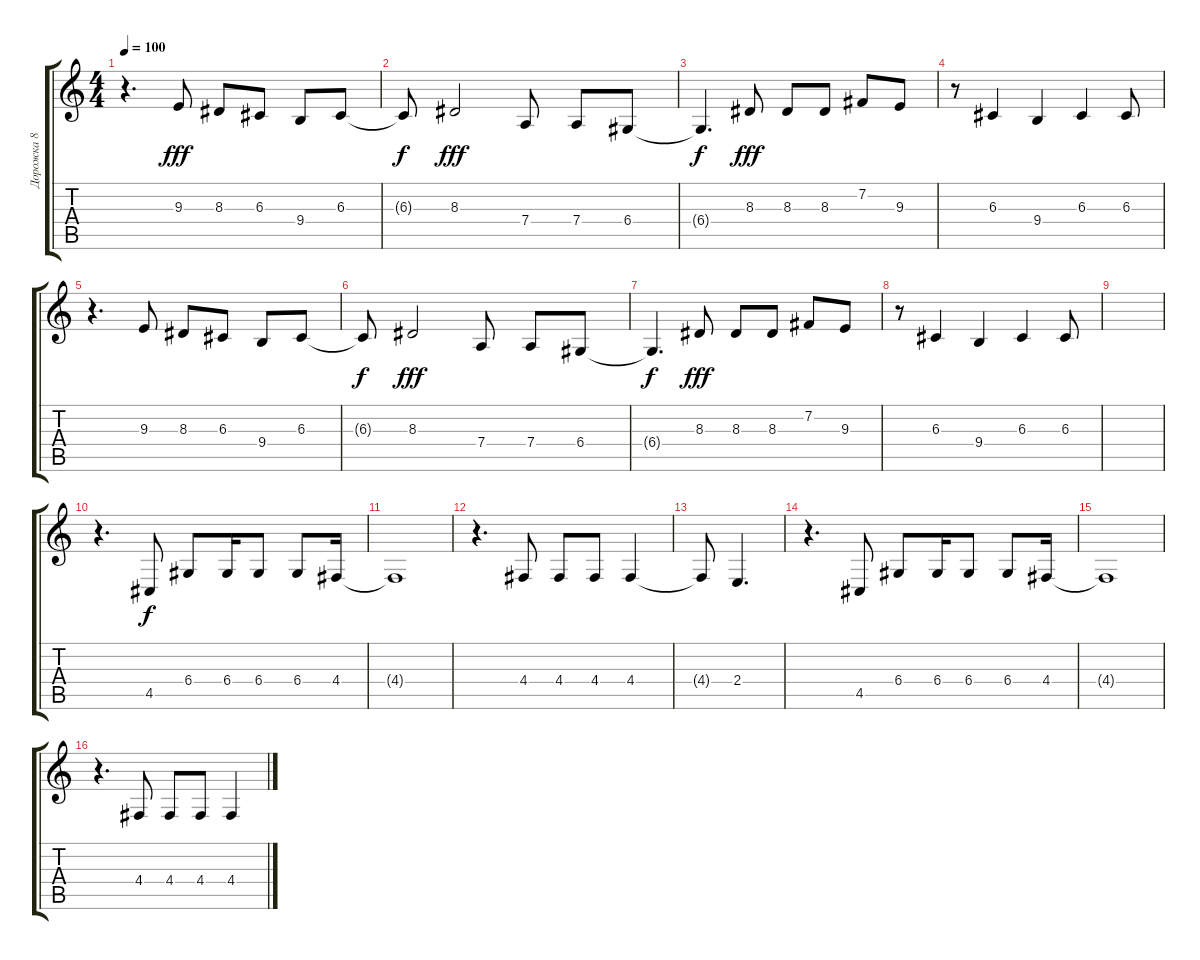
\track ("Дорожка 8" "Дорожка 8") {instrument acousticgrandpiano}
\staff {score tabs}
\tuning (E4 B3 G3 D3 A2 E2) {hide}
\ts (4 4)
\tempo 100
\clef g2
\ks c
r.4{d dy f} 9.3.8{dy fff} 8.3.8 6.3.8 9.4.8 6.3.8 |
6.3{t}.8{dy f} 8.3.2{dy fff} 7.4.8 7.4.8 6.4.8 |
6.4{t}.4{d dy f} 8.3.8{dy fff} 8.3.8 8.3.8 7.2.8 9.3.8 |
r.8 6.3.4 9.4.4 6.3.4 6.3.8 |
r.4{d} 9.3.8 8.3.8 6.3.8 9.4.8 6.3.8 |
6.3{t}.8{dy f} 8.3.2{dy fff} 7.4.8 7.4.8 6.4.8 |
6.4{t}.4{d dy f} 8.3.8{dy fff} 8.3.8 8.3.8 7.2.8 9.3.8 |
r.8 6.3.4 9.4.4 6.3.4 6.3.8 |
|
r.4{d} 4.5.8{dy f} 6.4.8 6.4.16 6.4.8 6.4.8 4.4.16 |
4.4{t}.1 |
r.4{d} 4.4.8 4.4.8 4.4.8 4.4.4 |
4.4{t}.8 2.4.4{d} |
r.4{d} 4.5.8 6.4.8 6.4.16 6.4.8 6.4.8 4.4.16 |
4.4{t}.1 |
r.4{d} 4.4.8 4.4.8 4.4.8 4.4.4
